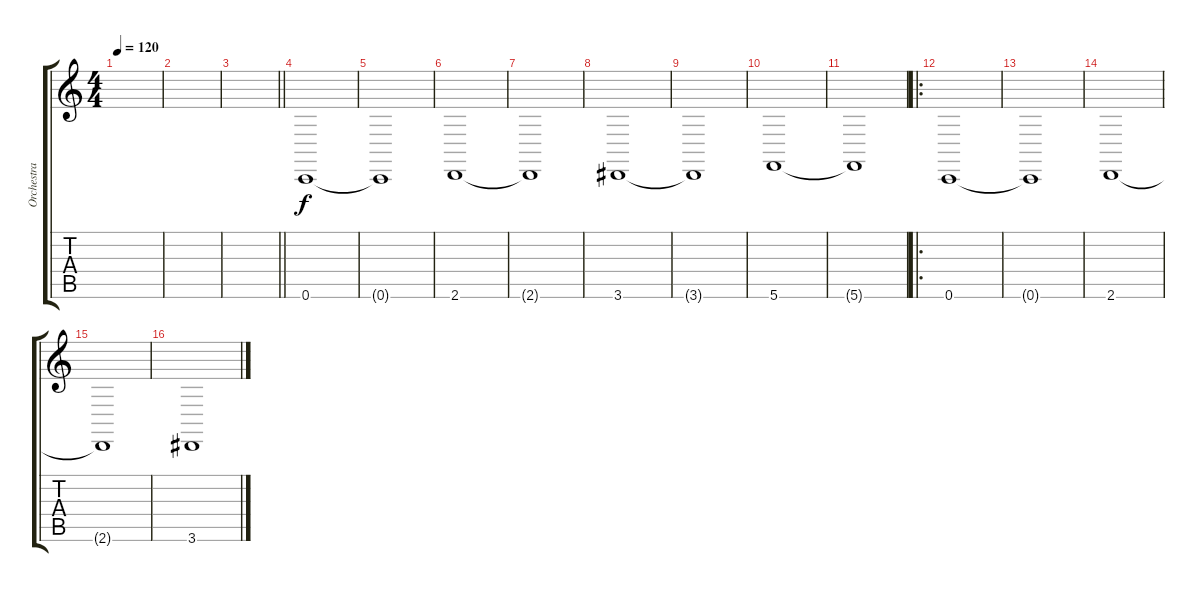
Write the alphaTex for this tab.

\track ("Orchestra " "Orchestra ") {instrument brasssection}
\staff {score tabs}
\tuning (D4 A3 F3 C3 G2 C2) {hide}
\ts (4 4)
\tempo 120
\clef g2
\ks c
|
|
\barLineRight lightlight
|
0.6.1 |
0.6{t}.1 |
2.6.1 |
2.6{t}.1 |
3.6.1 |
3.6{t}.1 |
5.6.1 |
5.6{t}.1 |
\ro
0.6.1 |
0.6{t}.1 |
2.6.1 |
2.6{t}.1 |
3.6.1
